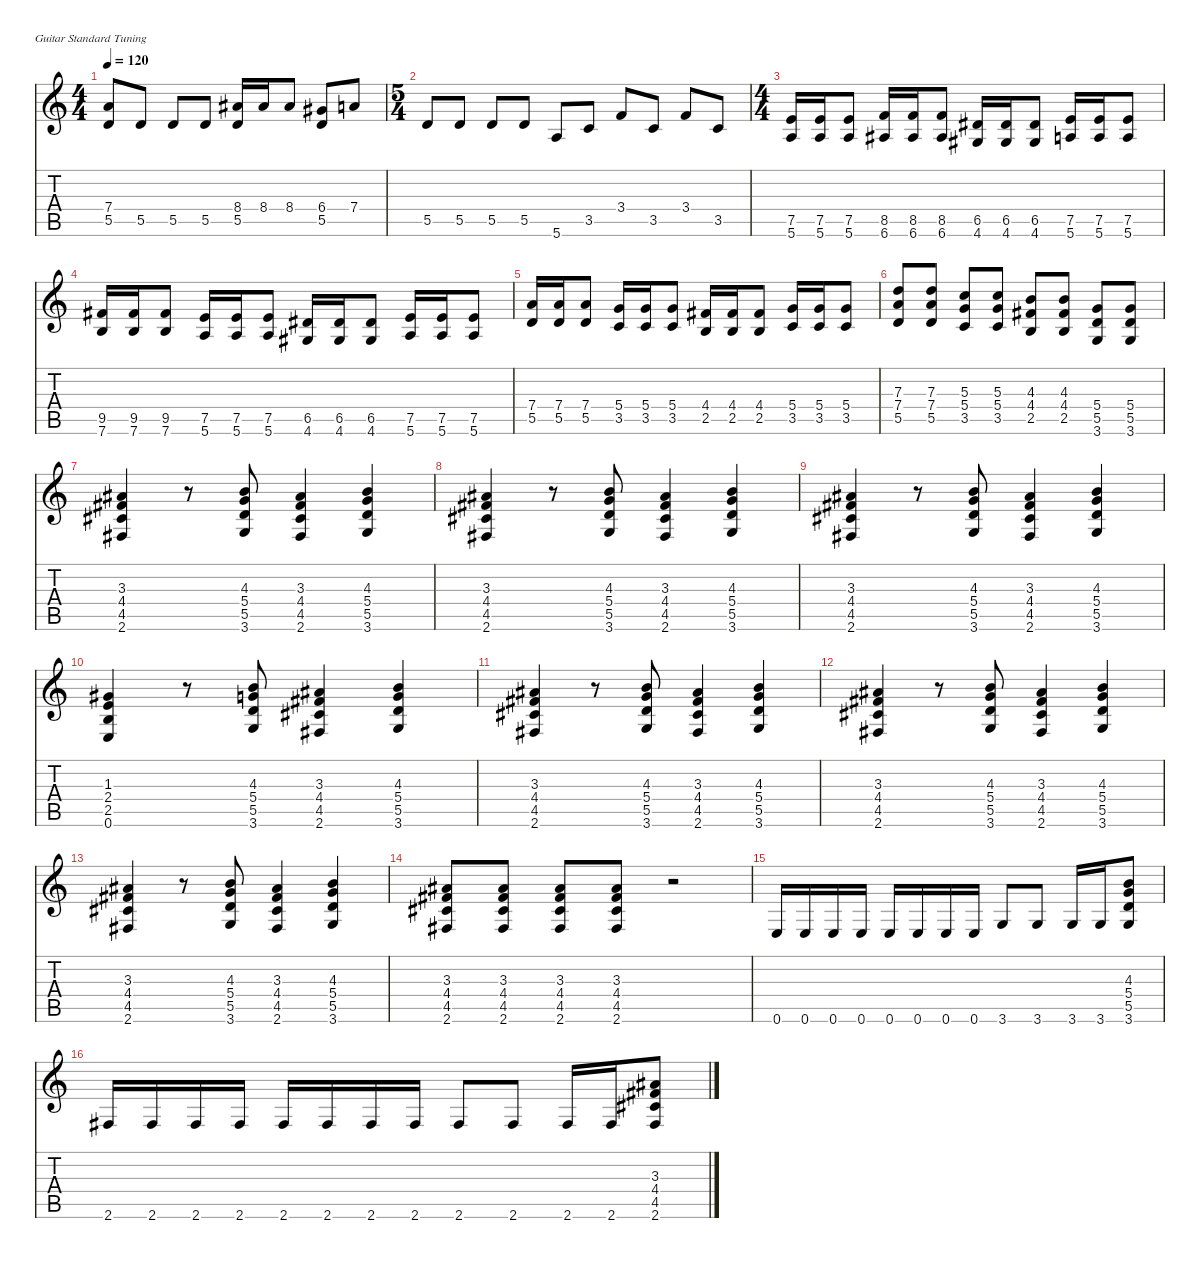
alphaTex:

\defaultSystemsLayout 4
\hideDynamics
\bracketExtendMode nobrackets
\singleTrackTrackNamePolicy hidden
\multiTrackTrackNamePolicy hidden
\otherSystemsTrackNameOrientation horizontal
\track ("Hetfield" "dist.guit.") {instrument distortionguitar}
\staff {score tabs}
\tuning (E4 B3 G3 D3 A2 E2)
\ts (4 4)
\tempo 120
\clef g2
\ks c
(7.4 5.5).8{dy f beam Up} 5.5.8{beam Up} 5.5.8{beam Up} 5.5.8{beam Up} (8.4{acc #} 5.5).16{beam Up} 8.4{acc #}.16{beam Up} 8.4{acc #}.8{beam Up} (6.4{acc #} 5.5).8{beam Up} 7.4.8{beam Up} |
\ts (5 4)
5.5.8{beam Up} 5.5.8{beam Up} 5.5.8{beam Up} 5.5.8{beam Up} 5.6.8{beam Up} 3.5.8{beam Up} 3.4.8{beam Up} 3.5.8{beam Up} 3.4.8{beam Up} 3.5.8{beam Up} |
\ts (4 4)
(7.5 5.6).16{beam Up} (7.5 5.6).16{beam Up} (7.5 5.6).8{beam Up} (8.5 6.6{acc #}).16{beam Up} (8.5 6.6{acc #}).16{beam Up} (8.5 6.6{acc #}).8{beam Up} (6.5{acc #} 4.6{acc #}).16{beam Up} (6.5{acc #} 4.6{acc #}).16{beam Up} (6.5{acc #} 4.6{acc #}).8{beam Up} (7.5 5.6).16{beam Up} (7.5 5.6).16{beam Up} (7.5 5.6).8{beam Up} |
(9.5{acc #} 7.6).16{beam Up} (9.5{acc #} 7.6).16{beam Up} (9.5{acc #} 7.6).8{beam Up} (7.5 5.6).16{beam Up} (7.5 5.6).16{beam Up} (7.5 5.6).8{beam Up} (6.5{acc #} 4.6{acc #}).16{beam Up} (6.5{acc #} 4.6{acc #}).16{beam Up} (6.5{acc #} 4.6{acc #}).8{beam Up} (7.5 5.6).16{beam Up} (7.5 5.6).16{beam Up} (7.5 5.6).8{beam Up} |
(7.4 5.5).16{beam Up} (7.4 5.5).16{beam Up} (7.4 5.5).8{beam Up} (5.4 3.5).16{beam Up} (5.4 3.5).16{beam Up} (5.4 3.5).8{beam Up} (4.4{acc #} 2.5).16{beam Up} (4.4{acc #} 2.5).16{beam Up} (4.4{acc #} 2.5).8{beam Up} (5.4 3.5).16{beam Up} (5.4 3.5).16{beam Up} (5.4 3.5).8{beam Up} |
(7.3 7.4 5.5).8{beam Up} (7.3 7.4 5.5).8{beam Up} (5.3 5.4 3.5).8{beam Up} (5.3 5.4 3.5).8{beam Up} (4.3 4.4{acc #} 2.5).8{beam Up} (4.3 4.4{acc #} 2.5).8{beam Up} (5.4 5.5 3.6).8{beam Up} (5.4 5.5 3.6).8{beam Up} |
(3.3{acc #} 4.4{acc #} 4.5{acc #} 2.6{acc #}).4{beam Up} r.8{beam Up} (4.3 5.4 5.5 3.6).8{beam Up} (3.3{acc #} 4.4{acc #} 4.5{acc #} 2.6{acc #}).4{beam Up} (4.3 5.4 5.5 3.6).4{beam Up} |
(3.3{acc #} 4.4{acc #} 4.5{acc #} 2.6{acc #}).4{beam Up} r.8{beam Up} (4.3 5.4 5.5 3.6).8{beam Up} (3.3{acc #} 4.4{acc #} 4.5{acc #} 2.6{acc #}).4{beam Up} (4.3 5.4 5.5 3.6).4{beam Up} |
(3.3{acc #} 4.4{acc #} 4.5{acc #} 2.6{acc #}).4{beam Up} r.8{beam Up} (4.3 5.4 5.5 3.6).8{beam Up} (3.3{acc #} 4.4{acc #} 4.5{acc #} 2.6{acc #}).4{beam Up} (4.3 5.4 5.5 3.6).4{beam Up} |
(1.3{acc #} 2.4 2.5 0.6).4{beam Up} r.8{beam Up} (4.3 5.4 5.5 3.6).8{beam Up} (3.3{acc #} 4.4{acc #} 4.5{acc #} 2.6{acc #}).4{beam Up} (4.3 5.4 5.5 3.6).4{beam Up} |
(3.3{acc #} 4.4{acc #} 4.5{acc #} 2.6{acc #}).4{beam Up} r.8{beam Up} (4.3 5.4 5.5 3.6).8{beam Up} (3.3{acc #} 4.4{acc #} 4.5{acc #} 2.6{acc #}).4{beam Up} (4.3 5.4 5.5 3.6).4{beam Up} |
(3.3{acc #} 4.4{acc #} 4.5{acc #} 2.6{acc #}).4{beam Up} r.8{beam Up} (4.3 5.4 5.5 3.6).8{beam Up} (3.3{acc #} 4.4{acc #} 4.5{acc #} 2.6{acc #}).4{beam Up} (4.3 5.4 5.5 3.6).4{beam Up} |
(3.3{acc #} 4.4{acc #} 4.5{acc #} 2.6{acc #}).4{beam Up} r.8{beam Up} (4.3 5.4 5.5 3.6).8{beam Up} (3.3{acc #} 4.4{acc #} 4.5{acc #} 2.6{acc #}).4{beam Up} (4.3 5.4 5.5 3.6).4{beam Up} |
(3.3{acc #} 4.4{acc #} 4.5{acc #} 2.6{acc #}).8{beam Up} (3.3{acc #} 4.4{acc #} 4.5{acc #} 2.6{acc #}).8{beam Up} (3.3{acc #} 4.4{acc #} 4.5{acc #} 2.6{acc #}).8{beam Up} (3.3{acc #} 4.4{acc #} 4.5{acc #} 2.6{acc #}).8{beam Up} r.2{beam Up} |
0.6.16{beam Up} 0.6.16{beam Up} 0.6.16{beam Up} 0.6.16{beam Up} 0.6.16{beam Up} 0.6.16{beam Up} 0.6.16{beam Up} 0.6.16{beam Up} 3.6.8{beam Up} 3.6.8{beam Up} 3.6.16{beam Up} 3.6.16{beam Up} (4.3 5.4 5.5 3.6).8{beam Up} |
2.6{acc #}.16{beam Up} 2.6{acc #}.16{beam Up} 2.6{acc #}.16{beam Up} 2.6{acc #}.16{beam Up} 2.6{acc #}.16{beam Up} 2.6{acc #}.16{beam Up} 2.6{acc #}.16{beam Up} 2.6{acc #}.16{beam Up} 2.6{acc #}.8{beam Up} 2.6{acc #}.8{beam Up} 2.6{acc #}.16{beam Up} 2.6{acc #}.16{beam Up} (3.3{acc #} 4.4{acc #} 4.5{acc #} 2.6{acc #}).8{beam Up}
